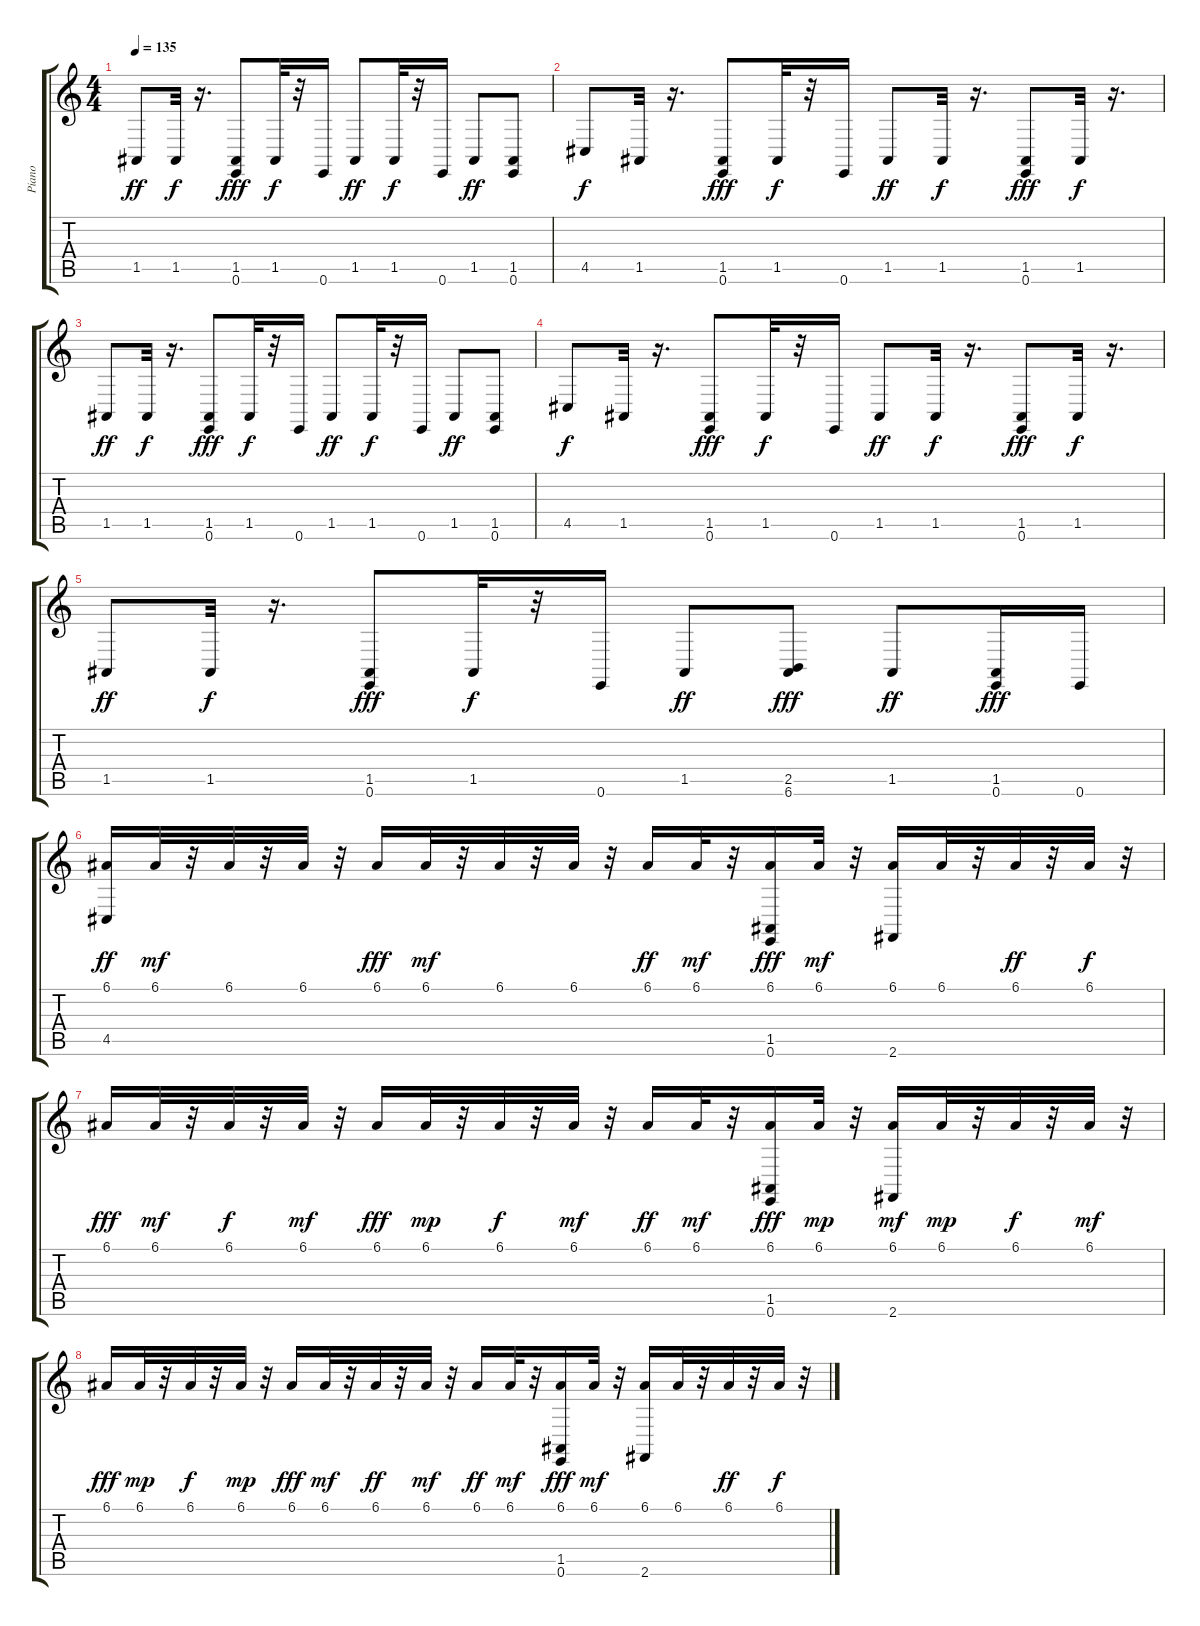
\track ("Piano" "Piano") {instrument acousticgrandpiano}
\staff {score tabs}
\tuning (E4 B3 G3 D3 A2 E2) {hide}
\ts (4 4)
\tempo 135
\clef g2
\ks c
1.5.8{dy ff} 1.5.32{dy f} r.16{d} (1.5 0.6).8{dy fff} 1.5.32{dy f} r.32 0.6.16 1.5.8{dy ff} 1.5.32{dy f} r.32 0.6.16 1.5.8{dy ff} (1.5 0.6).8 |
4.5.8{dy f} 1.5.32 r.16{d} (1.5 0.6).8{dy fff} 1.5.32{dy f} r.32 0.6.16 1.5.8{dy ff} 1.5.32{dy f} r.16{d} (1.5 0.6).8{dy fff} 1.5.32{dy f} r.16{d} |
1.5.8{dy ff} 1.5.32{dy f} r.16{d} (1.5 0.6).8{dy fff} 1.5.32{dy f} r.32 0.6.16 1.5.8{dy ff} 1.5.32{dy f} r.32 0.6.16 1.5.8{dy ff} (1.5 0.6).8 |
4.5.8{dy f} 1.5.32 r.16{d} (1.5 0.6).8{dy fff} 1.5.32{dy f} r.32 0.6.16 1.5.8{dy ff} 1.5.32{dy f} r.16{d} (1.5 0.6).8{dy fff} 1.5.32{dy f} r.16{d} |
1.5.8{dy ff} 1.5.32{dy f} r.16{d} (1.5 0.6).8{dy fff} 1.5.32{dy f} r.32 0.6.16 1.5.8{dy ff} (2.5 6.6).8{dy fff} 1.5.8{dy ff} (1.5 0.6).16{dy fff} 0.6.16 |
(6.1 4.5).16{dy ff} 6.1.32{dy mf} r.32 6.1.32 r.32 6.1.32 r.32 6.1.16{dy fff} 6.1.32{dy mf} r.32 6.1.32 r.32 6.1.32 r.32 6.1.16{dy ff} 6.1.32{dy mf} r.32 (6.1 1.5 0.6).16{dy fff} 6.1.32{dy mf} r.32 (6.1 2.6).16 6.1.32 r.32 6.1.32{dy ff} r.32 6.1.32{dy f} r.32 |
6.1.16{dy fff} 6.1.32{dy mf} r.32 6.1.32{dy f} r.32 6.1.32{dy mf} r.32 6.1.16{dy fff} 6.1.32{dy mp} r.32 6.1.32{dy f} r.32 6.1.32{dy mf} r.32 6.1.16{dy ff} 6.1.32{dy mf} r.32 (6.1 1.5 0.6).16{dy fff} 6.1.32{dy mp} r.32 (6.1 2.6).16{dy mf} 6.1.32{dy mp} r.32 6.1.32{dy f} r.32 6.1.32{dy mf} r.32 |
6.1.16{dy fff} 6.1.32{dy mp} r.32 6.1.32{dy f} r.32 6.1.32{dy mp} r.32 6.1.16{dy fff} 6.1.32{dy mf} r.32 6.1.32{dy ff} r.32 6.1.32{dy mf} r.32 6.1.16{dy ff} 6.1.32{dy mf} r.32 (6.1 1.5 0.6).16{dy fff} 6.1.32{dy mf} r.32 (6.1 2.6).16 6.1.32 r.32 6.1.32{dy ff} r.32 6.1.32{dy f} r.32
